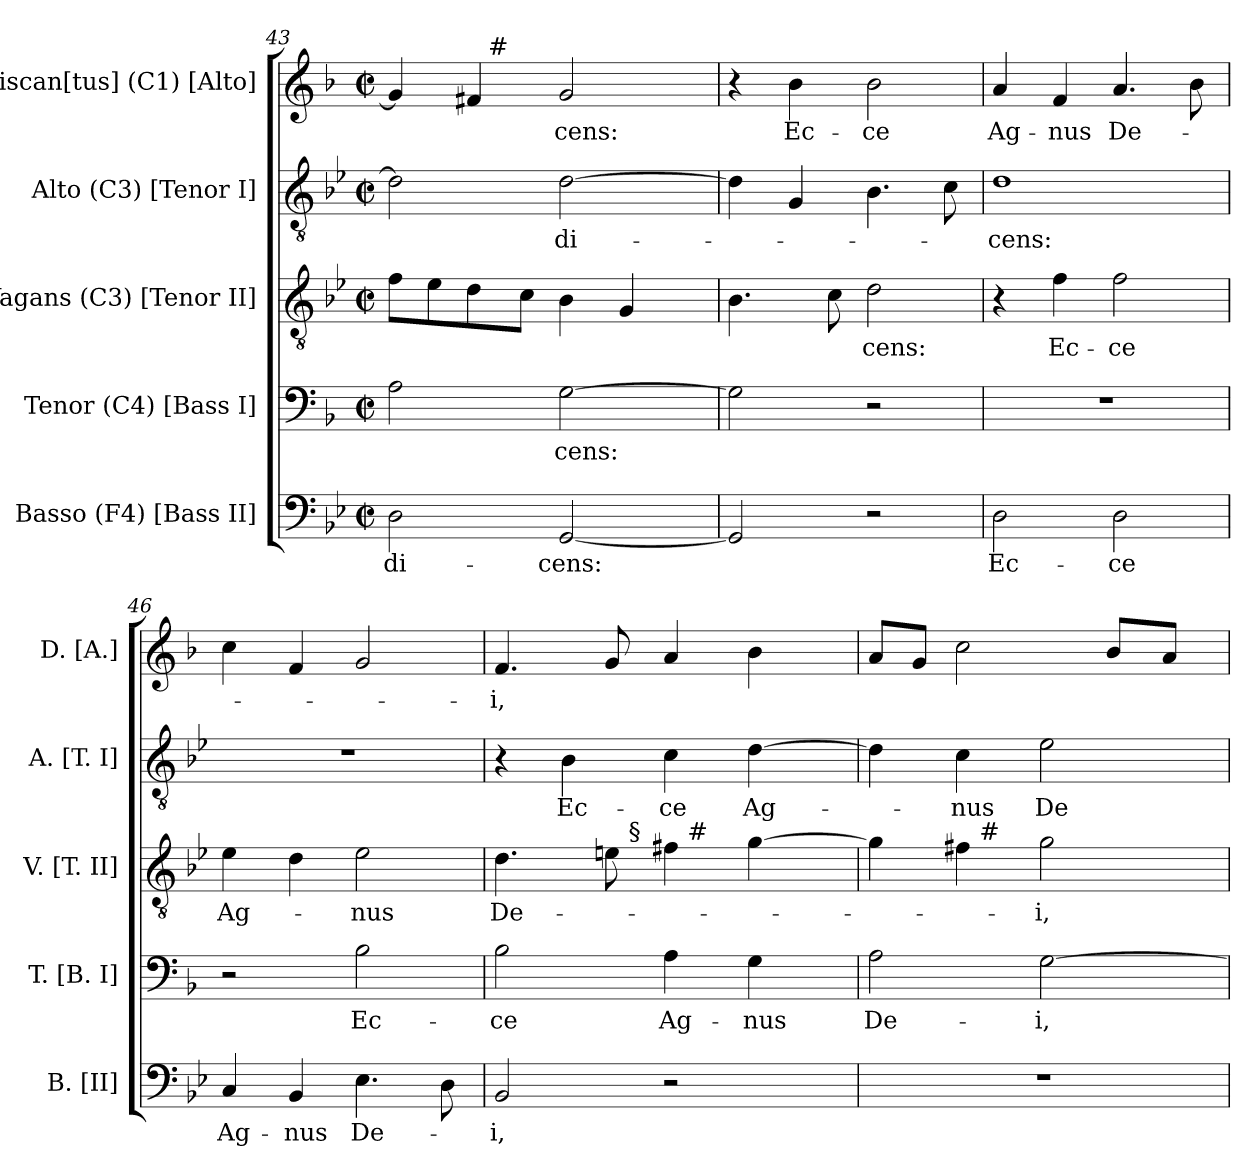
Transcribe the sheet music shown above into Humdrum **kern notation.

**kern	**text	**kern	**text	**kern	**text	**kern	**text	**kern	**text
*part5	*part5	*part4	*part4	*part3	*part3	*part2	*part2	*part1	*part1
*staff5	*staff5	*staff4	*staff4	*staff3	*staff3	*staff2	*staff2	*staff1	*staff1
*I"Basso (F4) [Bass II]	*	*I"Tenor (C4) [Bass I]	*	*I"Vagans (C3) [Tenor II]	*	*I"Alto (C3) [Tenor I]	*	*I"Discan[tus] (C1) [Alto]	*
*I'B. [II]	*	*I'T. [B. I]	*	*I'V. [T. II]	*	*I'A. [T. I]	*	*I'D. [A.]	*
*clefF4	*	*clefF4	*	*clefGv2	*	*clefGv2	*	*clefG2	*
*	*	*	*	*ITrd7c12	*	*ITrd7c12	*	*	*
*k[b-e-]	*	*k[b-]	*	*k[b-e-]	*	*k[b-e-]	*	*k[b-]	*
*B-:	*	*F:	*	*B-:	*	*B-:	*	*F:	*
*M2/2	*	*M2/2	*	*M2/2	*	*M2/2	*	*M2/2	*
*met(c|)	*	*met(c|)	*	*met(c|)	*	*met(c|)	*	*met(c|)	*
=43	=43	=43	=43	=43	=43	=43	=43	=43	=43
!	!LO:LY:b:color=#000000	!	!	!	!	!	!	!	!
*	*	*	*	*	*	*	*	*^	*
2Di\	di-	2Ai\	.	8Fi\L	.	2Di\]	.	4gi/]	4ryy	.
.	.	.	.	8E-i\	.	.	.	.	.	.
.	.	.	.	8Di\	.	.	.	4f#i/	32ryy	.
.	.	.	.	.	.	.	.	.	256ryy	.
!	!	!	!	!	!	!	!	!	!LO:TX:a:t=#	!
.	.	.	.	.	.	.	.	.	2ryy	.
.	.	.	.	8Ci\J	.	.	.	.	.	.
!	!LO:LY:b:color=#000000	!	!	!	!	!	!	!	!	!
!	!	!	!LO:LY:b:color=#000000	!	!	!	!	!	!	!
!	!	!	!	!	!	!	!LO:LY:b:color=#000000	!	!	!
!	!	!	!	!	!	!	!	!	!	!LO:LY:b:color=#000000
[<2GGi/	-cens:	[>2Gi\	-cens:	4BB-i\	.	[>2Di\	di-	2gi/	.	-cens:
.	.	.	.	4GGi/	.	.	.	.	.	.
.	.	.	.	.	.	.	.	.	8ryy	.
.	.	.	.	.	.	.	.	.	16ryy	.
.	.	.	.	.	.	.	.	.	64..ryy	.
*	*	*	*	*	*	*	*	*v	*v	*
!!LO:PB:g=z
=44	=44	=44	=44	=44	=44	=44	=44	=44	=44
2GGi/]	.	2Gi\]	.	4.BB-i\	.	4Di\]	.	4r	.
!	!	!	!	!	!	!	!	!	!LO:LY:b:color=#000000
.	.	.	.	.	.	4GGi/	.	4b-i\	Ec-
.	.	.	.	8Ci\	.	.	.	.	.
!	!	!	!	!	!LO:LY:b:color=#000000	!	!	!	!
!	!	!	!	!	!	!	!	!	!LO:LY:b:color=#000000
2r	.	2r	.	2Di\	-cens:	4.BB-i\	.	2b-i\	-ce
.	.	.	.	.	.	8Ci\	.	.	.
=45	=45	=45	=45	=45	=45	=45	=45	=45	=45
!	!LO:LY:b:color=#000000	!	!	!	!	!	!	!	!
!	!	!	!	!	!	!	!LO:LY:b:color=#000000	!	!
!	!	!	!	!	!	!	!	!	!LO:LY:b:color=#000000
2Di\	Ec-	1r	.	4r	.	1Di	-cens:	4ai/	Ag-
!	!	!	!	!	!LO:LY:b:color=#000000	!	!	!	!
!	!	!	!	!	!	!	!	!	!LO:LY:b:color=#000000
.	.	.	.	4Fi\	Ec-	.	.	4fi/	-nus
!	!LO:LY:b:color=#000000	!	!	!	!	!	!	!	!
!	!	!	!	!	!LO:LY:b:color=#000000	!	!	!	!
!	!	!	!	!	!	!	!	!	!LO:LY:b:color=#000000
2Di\	-ce	.	.	2Fi\	-ce	.	.	4.ai/	De-
.	.	.	.	.	.	.	.	8b-i\	.
=46	=46	=46	=46	=46	=46	=46	=46	=46	=46
!	!LO:LY:b:color=#000000	!	!	!	!	!	!	!	!
!	!	!	!	!	!LO:LY:b:color=#000000	!	!	!	!
4Ci/	Ag-	2r	.	4E-i\	Ag-	1r	.	4cci\	.
!	!LO:LY:b:color=#000000	!	!	!	!	!	!	!	!
4BB-i/	-nus	.	.	4Di\	.	.	.	4fi/	.
!	!LO:LY:b:color=#000000	!	!	!	!	!	!	!	!
!	!	!	!LO:LY:b:color=#000000	!	!	!	!	!	!
!	!	!	!	!	!LO:LY:b:color=#000000	!	!	!	!
4.E-i\	De-	2B-i\	Ec-	2E-i\	-nus	.	.	2gi/	.
8Di\	.	.	.	.	.	.	.	.	.
=47	=47	=47	=47	=47	=47	=47	=47	=47	=47
!	!LO:LY:b:color=#000000	!	!	!	!	!	!	!	!
!	!	!	!LO:LY:b:color=#000000	!	!	!	!	!	!
!	!	!	!	!	!LO:LY:b:color=#000000	!	!	!	!
!	!	!	!	!	!	!	!	!	!LO:LY:b:color=#000000
*	*	*	*	*^	*	*	*	*	*
*	*	*	*	*	*^	*	*	*	*	*
2BB-i/	-i,	2B-i\	-ce	4.Di\	4ryy	2ryy	De-	4r	.	4.fi/	-i,
!	!	!	!	!	!	!	!	!	!LO:LY:b:color=#000000	!	!
.	.	.	.	.	8ryy	.	.	4BB-i\	Ec-	.	.
.	.	.	.	8Ei\	32ryy	.	.	.	.	8gi/	.
.	.	.	.	.	256ryy	.	.	.	.	.	.
!	!	!	!	!	!LO:TX:a:t=§	!	!	!	!	!	!
.	.	.	.	.	2ryy	.	.	.	.	.	.
!	!	!	!LO:LY:b:color=#000000	!	!	!	!	!	!	!	!
!	!	!	!	!	!	!	!	!	!LO:LY:b:color=#000000	!	!
2r	.	4Ai\	Ag-	4F#i\	.	32ryy	.	4Ci\	-ce	4ai/	.
.	.	.	.	.	.	256ryy	.	.	.	.	.
!	!	!	!	!	!	!LO:TX:a:t=#	!	!	!	!	!
.	.	.	.	.	.	4ryy	.	.	.	.	.
!	!	!	!LO:LY:b:color=#000000	!	!	!	!	!	!	!	!
!	!	!	!	!	!	!	!	!	!LO:LY:b:color=#000000	!	!
.	.	4Gi\	-nus	[>4Gi\	.	.	.	[>4Di\	Ag-	4b-i\	.
.	.	.	.	.	.	8ryy	.	.	.	.	.
.	.	.	.	.	16ryy	16ryy	.	.	.	.	.
.	.	.	.	.	64..ryy	64..ryy	.	.	.	.	.
*	*	*	*	*v	*v	*v	*	*	*	*	*
=48	=48	=48	=48	=48	=48	=48	=48	=48	=48
*	*	*	*	*^	*	*	*	*	*
*	*	*	*	*	*^	*	*	*	*	*
!	!	!	!LO:LY:b:color=#000000	!	!	!	!	!	!	!	!
*	*	*	*	*	*v	*v	*	*	*	*	*
1r	.	2Ai\	De-	4Gi\]	4ryy	.	4Di\]	.	8ai/L	.
.	.	.	.	.	.	.	.	.	8gi/J	.
!	!	!	!	!	!	!	!	!LO:LY:b:color=#000000	!	!
.	.	.	.	4F#i\	32ryy	.	4Ci\	-nus	2cci\	.
.	.	.	.	.	256ryy	.	.	.	.	.
!	!	!	!	!	!LO:TX:a:t=#	!	!	!	!	!
.	.	.	.	.	2ryy	.	.	.	.	.
!	!	!	!LO:LY:b:color=#000000	!	!	!	!	!	!	!
!	!	!	!	!	!	!LO:LY:b:color=#000000	!	!	!	!
!	!	!	!	!	!	!	!	!LO:LY:b:color=#000000	!	!
.	.	[>2Gi\	-i,	2Gi\	.	-i,	2E-i\	De-	.	.
.	.	.	.	.	.	.	.	.	8b-i/L	.
.	.	.	.	.	8ryy	.	.	.	.	.
.	.	.	.	.	.	.	.	.	8ai/J	.
.	.	.	.	.	16ryy	.	.	.	.	.
.	.	.	.	.	64..ryy	.	.	.	.	.
*	*	*	*	*v	*v	*	*	*	*	*
=	=	=	=	=	=	=	=	=	=
*-	*-	*-	*-	*-	*-	*-	*-	*-	*-
